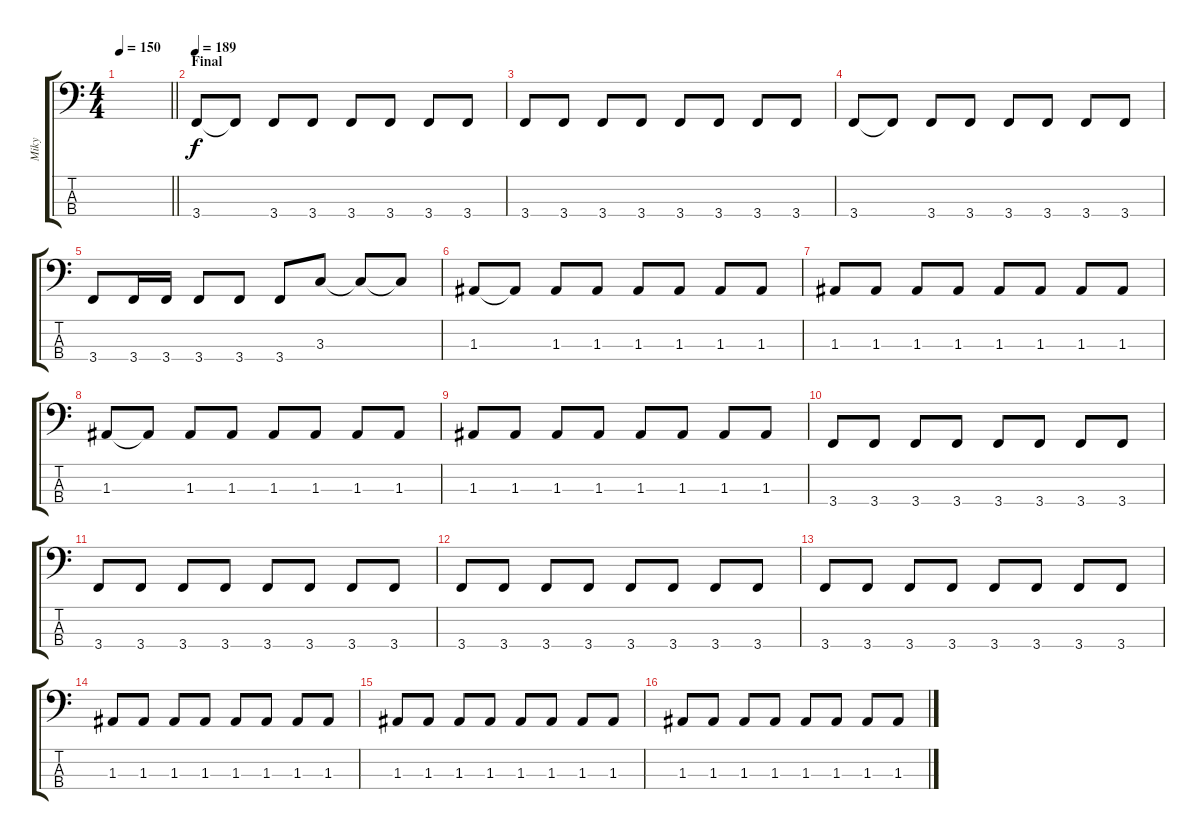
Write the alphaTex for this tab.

\track ("Miky" "Miky") {instrument electricbasspick}
\staff {score tabs}
\tuning (G2 D2 A1 D1) {hide}
\ts (4 4)
\tempo 150
\clef f4
\barLineRight lightlight
\ks c
|
\section ("" "Final")
\tempo 189
3.4.8 3.4{t}.8 3.4.8 3.4.8 3.4.8 3.4.8 3.4.8 3.4.8 |
3.4.8 3.4.8 3.4.8 3.4.8 3.4.8 3.4.8 3.4.8 3.4.8 |
3.4.8 3.4{t}.8 3.4.8 3.4.8 3.4.8 3.4.8 3.4.8 3.4.8 |
3.4.8 3.4.16 3.4.16 3.4.8 3.4.8 3.4.8 3.3.8 3.3{t}.8 3.3{t}.8 |
1.3.8 1.3{t}.8 1.3.8 1.3.8 1.3.8 1.3.8 1.3.8 1.3.8 |
1.3.8 1.3.8 1.3.8 1.3.8 1.3.8 1.3.8 1.3.8 1.3.8 |
1.3.8 1.3{t}.8 1.3.8 1.3.8 1.3.8 1.3.8 1.3.8 1.3.8 |
1.3.8 1.3.8 1.3.8 1.3.8 1.3.8 1.3.8 1.3.8 1.3.8 |
3.4.8 3.4.8 3.4.8 3.4.8 3.4.8 3.4.8 3.4.8 3.4.8 |
3.4.8 3.4.8 3.4.8 3.4.8 3.4.8 3.4.8 3.4.8 3.4.8 |
3.4.8 3.4.8 3.4.8 3.4.8 3.4.8 3.4.8 3.4.8 3.4.8 |
3.4.8 3.4.8 3.4.8 3.4.8 3.4.8 3.4.8 3.4.8 3.4.8 |
1.3.8 1.3.8 1.3.8 1.3.8 1.3.8 1.3.8 1.3.8 1.3.8 |
1.3.8 1.3.8 1.3.8 1.3.8 1.3.8 1.3.8 1.3.8 1.3.8 |
1.3.8 1.3.8 1.3.8 1.3.8 1.3.8 1.3.8 1.3.8 1.3.8
